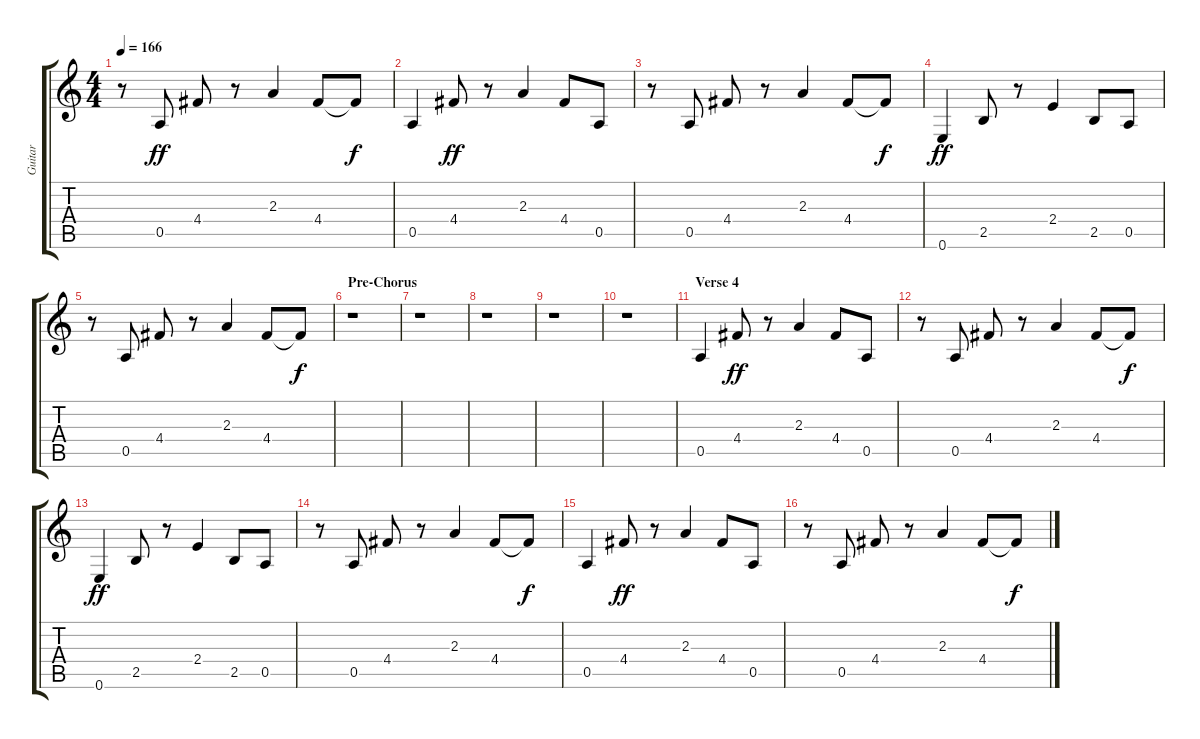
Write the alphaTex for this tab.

\track ("Guitar" "Guitar") {instrument distortionguitar}
\staff {score tabs}
\tuning (E4 B3 G3 D3 A2 E2) {hide}
\ts (4 4)
\tempo 166
\clef g2
\ks c
r.8{dy ff} 0.5.8 4.4.8 r.8 2.3.4 4.4.8 4.4{t}.8{dy f} |
0.5.4 4.4.8{dy ff} r.8 2.3.4 4.4.8 0.5.8 |
r.8 0.5.8 4.4.8 r.8 2.3.4 4.4.8 4.4{t}.8{dy f} |
0.6.4{dy ff} 2.5.8 r.8 2.4.4 2.5.8 0.5.8 |
r.8 0.5.8 4.4.8 r.8 2.3.4 4.4.8 4.4{t}.8{dy f} |
\section ("" "Pre-Chorus")
r.1 |
r.1 |
r.1 |
r.1 |
r.1 |
\section ("" "Verse 4")
0.5.4 4.4.8{dy ff} r.8 2.3.4 4.4.8 0.5.8 |
r.8 0.5.8 4.4.8 r.8 2.3.4 4.4.8 4.4{t}.8{dy f} |
0.6.4{dy ff} 2.5.8 r.8 2.4.4 2.5.8 0.5.8 |
r.8 0.5.8 4.4.8 r.8 2.3.4 4.4.8 4.4{t}.8{dy f} |
0.5.4 4.4.8{dy ff} r.8 2.3.4 4.4.8 0.5.8 |
r.8 0.5.8 4.4.8 r.8 2.3.4 4.4.8 4.4{t}.8{dy f}
